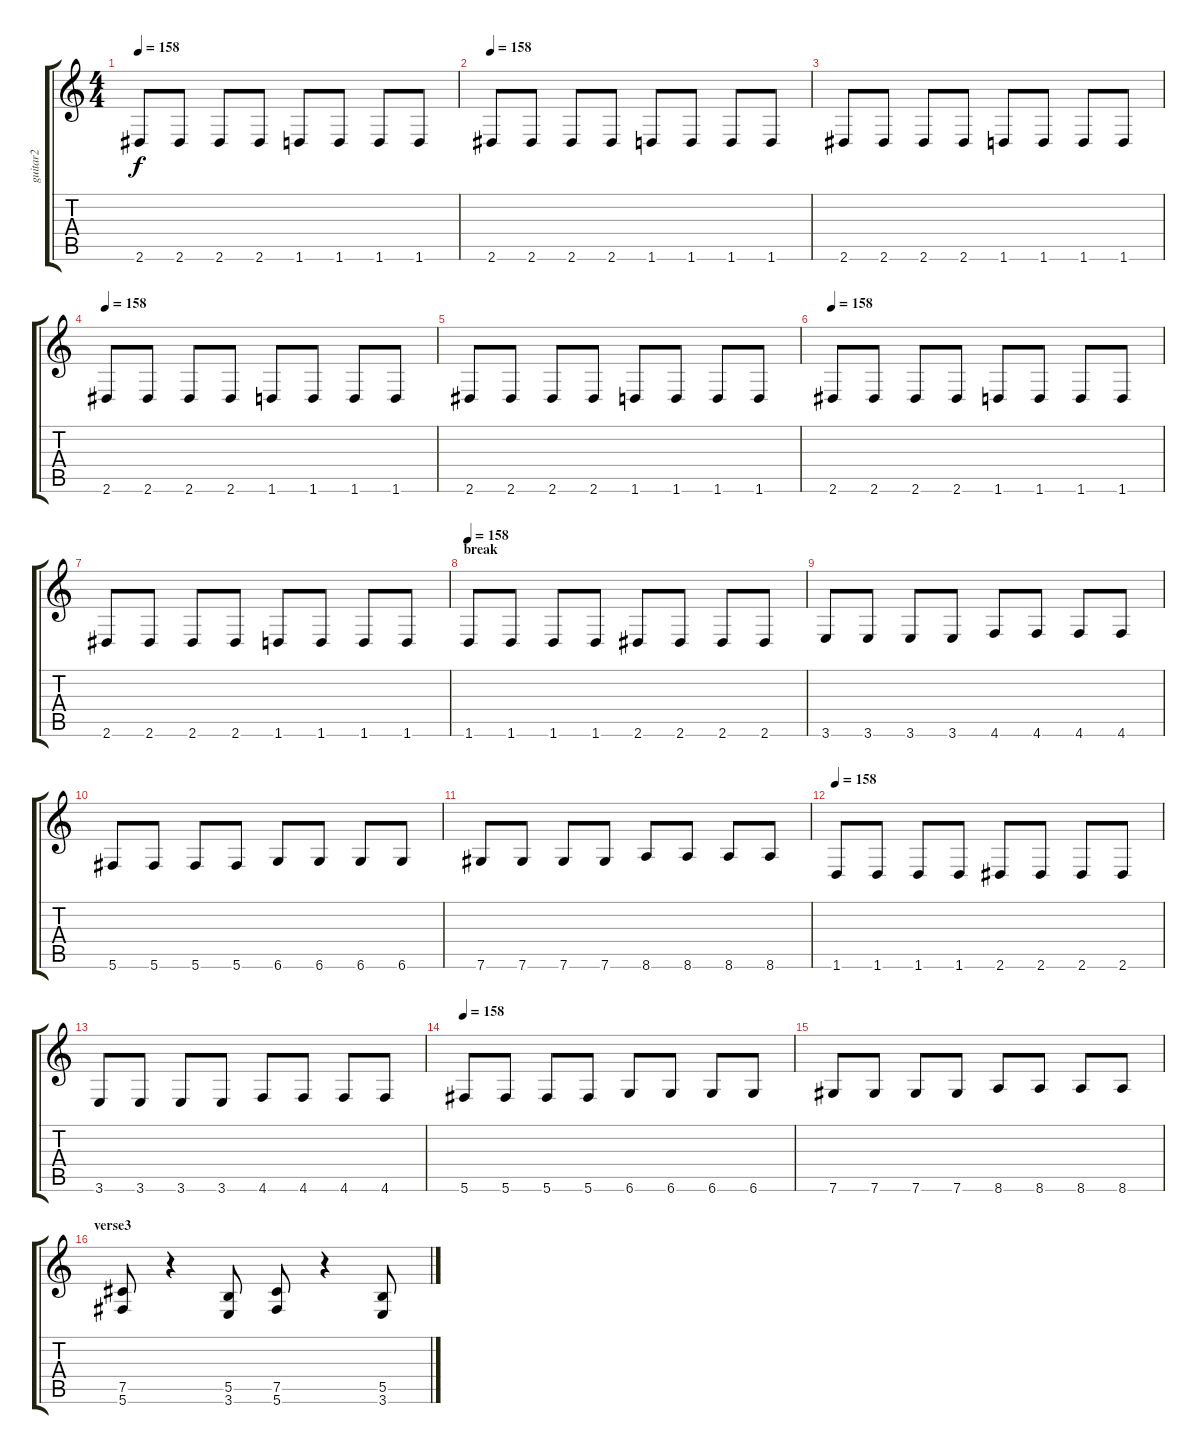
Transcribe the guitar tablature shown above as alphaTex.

\track ("guitar2" "guitar2") {instrument distortionguitar}
\staff {score tabs}
\tuning (C4 Ab3 E3 B2 Gb2 Db2) {hide}
\ts (4 4)
\tempo 158
\clef g2
\ks c
2.6.8{dy f} 2.6.8 2.6.8 2.6.8 1.6.8 1.6.8 1.6.8 1.6.8 |
\tempo 158
2.6.8 2.6.8 2.6.8 2.6.8 1.6.8 1.6.8 1.6.8 1.6.8 |
2.6.8 2.6.8 2.6.8 2.6.8 1.6.8 1.6.8 1.6.8 1.6.8 |
\tempo 158
2.6.8 2.6.8 2.6.8 2.6.8 1.6.8 1.6.8 1.6.8 1.6.8 |
2.6.8 2.6.8 2.6.8 2.6.8 1.6.8 1.6.8 1.6.8 1.6.8 |
\tempo 158
2.6.8 2.6.8 2.6.8 2.6.8 1.6.8 1.6.8 1.6.8 1.6.8 |
2.6.8 2.6.8 2.6.8 2.6.8 1.6.8 1.6.8 1.6.8 1.6.8 |
\section ("" "break")
\tempo 158
1.6.8 1.6.8 1.6.8 1.6.8 2.6.8 2.6.8 2.6.8 2.6.8 |
3.6.8 3.6.8 3.6.8 3.6.8 4.6.8 4.6.8 4.6.8 4.6.8 |
5.6.8 5.6.8 5.6.8 5.6.8 6.6.8 6.6.8 6.6.8 6.6.8 |
7.6.8 7.6.8 7.6.8 7.6.8 8.6.8 8.6.8 8.6.8 8.6.8 |
\tempo 158
1.6.8 1.6.8 1.6.8 1.6.8 2.6.8 2.6.8 2.6.8 2.6.8 |
3.6.8 3.6.8 3.6.8 3.6.8 4.6.8 4.6.8 4.6.8 4.6.8 |
\tempo 158
5.6.8 5.6.8 5.6.8 5.6.8 6.6.8 6.6.8 6.6.8 6.6.8 |
7.6.8 7.6.8 7.6.8 7.6.8 8.6.8 8.6.8 8.6.8 8.6.8 |
\section ("" "verse3")
(7.5 5.6).8 r.4 (5.5 3.6).8 (7.5 5.6).8 r.4 (5.5 3.6).8
